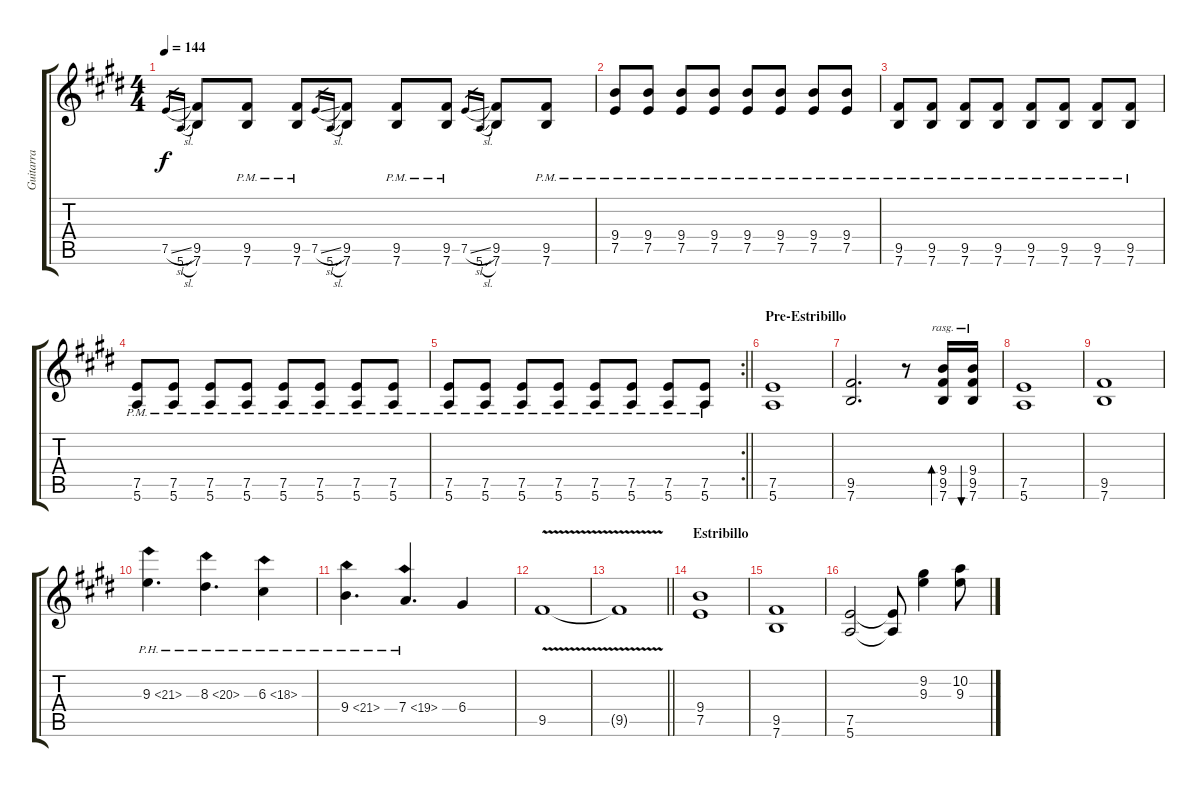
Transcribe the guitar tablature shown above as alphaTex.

\track ("Guitarra" "Guitarra") {instrument overdrivenguitar}
\staff {score tabs}
\tuning (E4 B3 G3 D3 A2 E2) {hide}
\ts (4 4)
\tempo 144
\clef g2
\ks e
7.5{sl}.16{gr dy f} 5.6{sl}.16{gr} (9.5 7.6).8 (9.5{pm} 7.6{pm}).8 (9.5{pm} 7.6{pm}).8 7.5{sl}.16{gr} 5.6{sl}.16{gr} (9.5 7.6).8 (9.5{pm} 7.6{pm}).8 (9.5{pm} 7.6{pm}).8 7.5{sl}.16{gr} 5.6{sl}.16{gr} (9.5 7.6).8 (9.5{pm} 7.6{pm}).8 |
(9.4{pm} 7.5{pm}).8 (9.4{pm} 7.5{pm}).8 (9.4{pm} 7.5{pm}).8 (9.4{pm} 7.5{pm}).8 (9.4{pm} 7.5{pm}).8 (9.4{pm} 7.5{pm}).8 (9.4{pm} 7.5{pm}).8 (9.4{pm} 7.5{pm}).8 |
(9.5{pm} 7.6{pm}).8 (9.5{pm} 7.6{pm}).8 (9.5{pm} 7.6{pm}).8 (9.5{pm} 7.6{pm}).8 (9.5{pm} 7.6{pm}).8 (9.5{pm} 7.6{pm}).8 (9.5{pm} 7.6{pm}).8 (9.5{pm} 7.6{pm}).8 |
(7.5{pm} 5.6{pm}).8 (7.5{pm} 5.6{pm}).8 (7.5{pm} 5.6{pm}).8 (7.5{pm} 5.6{pm}).8 (7.5{pm} 5.6{pm}).8 (7.5{pm} 5.6{pm}).8 (7.5{pm} 5.6{pm}).8 (7.5{pm} 5.6{pm}).8 |
\rc 2
\barLineRight lightlight
(7.5{pm} 5.6{pm}).8 (7.5{pm} 5.6{pm}).8 (7.5{pm} 5.6{pm}).8 (7.5{pm} 5.6{pm}).8 (7.5{pm} 5.6{pm}).8 (7.5{pm} 5.6{pm}).8 (7.5{pm} 5.6{pm}).8 (7.5{pm} 5.6{pm}).8 |
\section ("" "Pre-Estribillo")
(7.5 5.6).1 |
(9.5 7.6).2{d} r.8 (9.4 9.5 7.6).16{bd 60 rasg ii} (9.4 9.5 7.6).16{bu 120 rasg ii} |
(7.5 5.6).1 |
(9.5 7.6).1 |
9.3{ph 12}.4{d} 8.3{ph 12}.4{d} 6.3{ph 12}.4 |
9.4{ph 12}.4{d} 7.4{ph 12}.4{d} 6.4.4 |
9.5{v}.1 |
\barLineRight lightlight
9.5{v t}.1 |
\section ("" "Estribillo")
(9.4 7.5).1 |
(9.5 7.6).1 |
(7.5 5.6).2 (7.5{t} 5.6{t}).8 (9.2 9.3).4 (10.2 9.3).8
